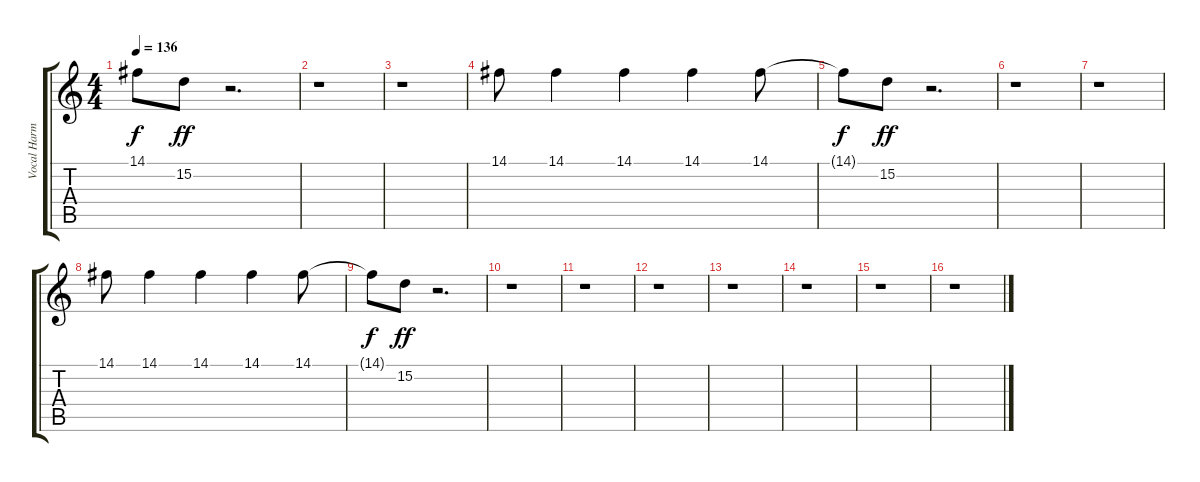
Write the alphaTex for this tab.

\track ("Vocal Harmony" "Vocal Harm") {instrument choiraahs}
\staff {score tabs}
\tuning (E4 B3 G3 D3 A2 E2) {hide}
\ts (4 4)
\tempo 136
\clef g2
\ks c
14.1{t}.8{dy f} 15.2.8{dy ff} r.2{d} |
r.1 |
r.1 |
14.1.8 14.1.4 14.1.4 14.1.4 14.1.8 |
14.1{t}.8{dy f} 15.2.8{dy ff} r.2{d} |
r.1 |
r.1 |
14.1.8 14.1.4 14.1.4 14.1.4 14.1.8 |
14.1{t}.8{dy f} 15.2.8{dy ff} r.2{d} |
r.1 |
r.1 |
r.1 |
r.1 |
r.1 |
r.1 |
r.1
